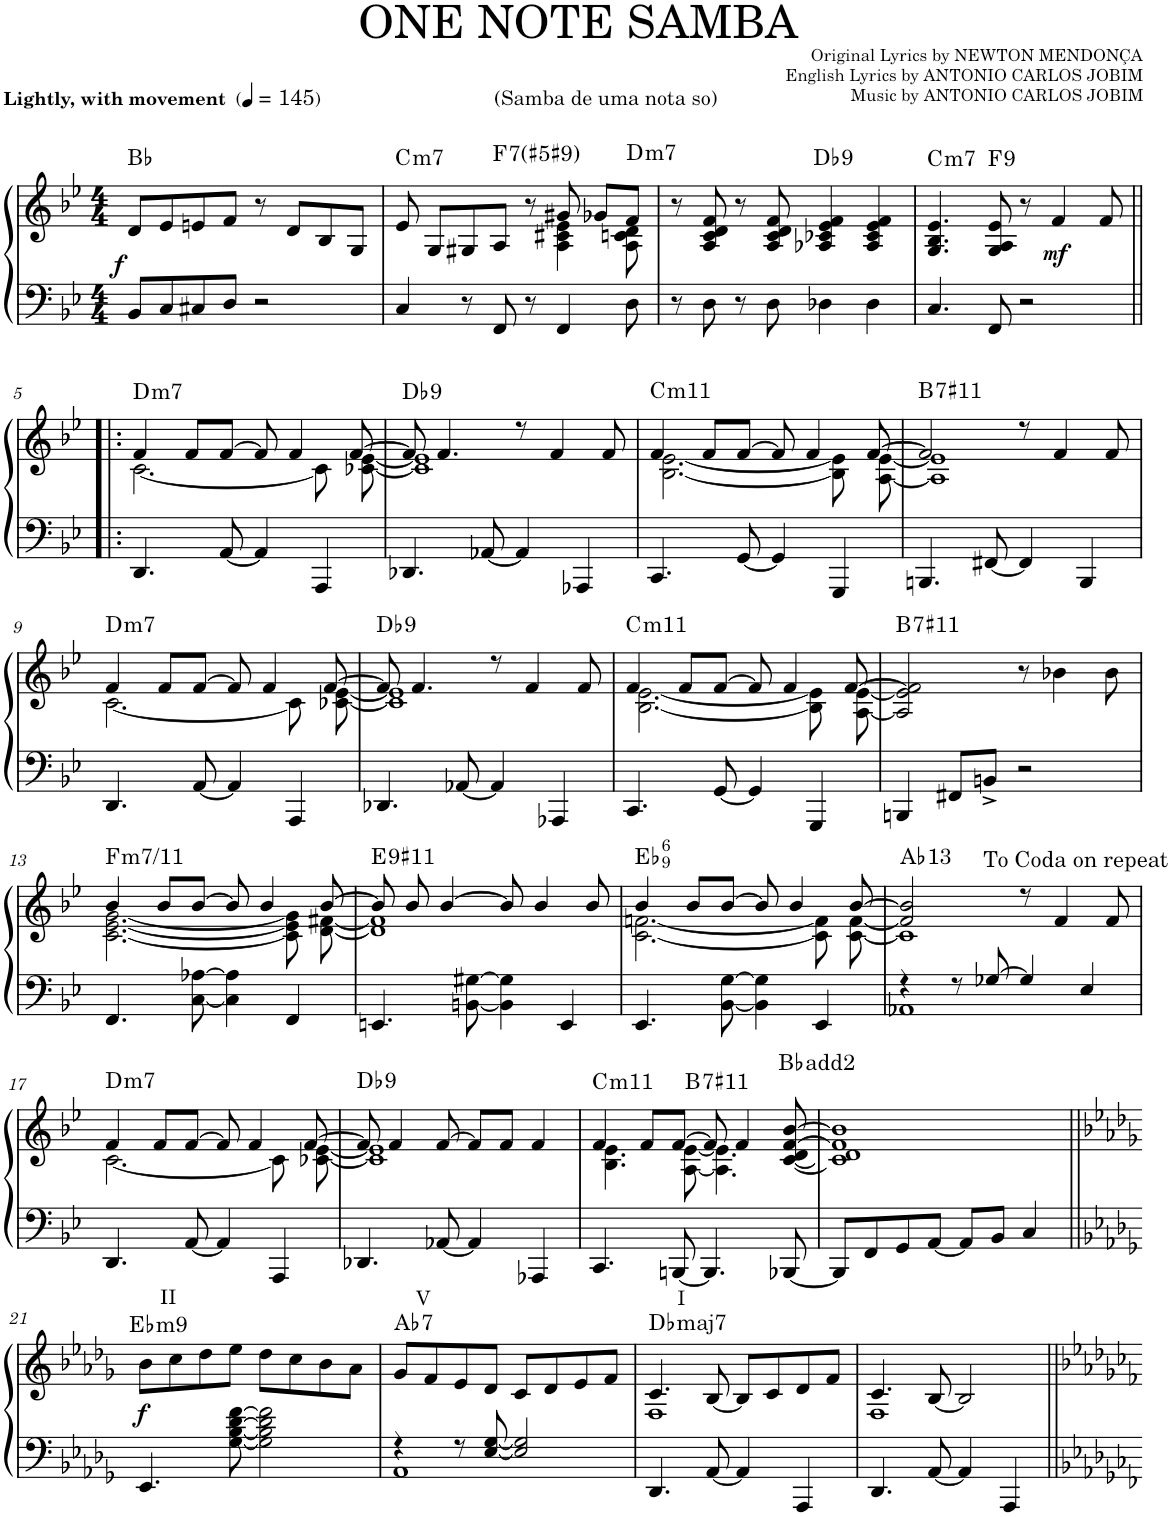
**kern	**kern	**dynam	**harte
*part1	*part1	*part1	*part1
*staff2	*staff1	*staff1/2	*
*I"Piano	*	*	*
*I'Pno.	*	*	*
*clefF4	*clefG2	*	*
*k[b-e-]	*k[b-e-]	*	*
*B-:	*B-:	*	*
*M4/4	*M4/4	*	*
*MM145	*MM145	*	*
=1	=1	=1	=1
!	!LO:TX:a:B:t=Lightly, with movement	!	!
!	!LO:TX:a:t=(Samba de uma nota so)	!	!
!	!	!LO:DY:a=2	!
8BB-/L	8d/L	f	Bb:maj
8C/	8e-/	.	.
8C#X/	8en/	.	.
8D/J	8f/J	.	.
2r	8r	.	.
.	8d/L	.	.
.	8B-/	.	.
.	8G/J	.	.
=2	=2	=2	=2
*	*^	*	*
!	!	!	!	!LO:H:kt=m7
4C/	8e-/	2ryy	.	C:min7
.	8G/L	.	.	.
8r	8G#X/	.	.	.
!	!	!	!	!LO:H:kt=7
8FF/	8A/J	.	.	F:(3,#5,b7,#9)
8r	8r	8ryy	.	.
4FF/	8g#X/	4A\ 4c#X\ 4e-\	.	.
.	8g-X/L	.	.	.
!	!	!	!	!LO:H:kt=m7
8D\	8f/J	8A\ 8cn\ 8d\	.	D:min7
*	*v	*v	*	*
=3	=3	=3	=3
8r	8r	.	.
8D\	8A/ 8c/ 8d/ 8f/	.	.
8r	8r	.	.
8D\	8A/ 8c/ 8d/ 8f/	.	.
!	!	!	!LO:H:kt=9
4D-X\	4A-X/ 4c-X/ 4e-/ 4f/	.	Db:9
4D-\	4A-/ 4c-/ 4e-/ 4f/	.	.
=4	=4	=4	=4
!	!	!	!LO:H:kt=m7
4.C/	4.G/ 4.B-/ 4.e-/	.	C:min7
!	!	!	!LO:H:kt=9
8FF/	8G/ 8A/ 8e-/	.	F:9
2r	8r	.	.
!	!	!LO:DY:b	!
.	4f/	mf	.
.	8f/	.	.
!!LO:LB:g=z
=5!|:	=5!|:	=5!|:	=5!|:
*	*^	*	*
!	!	!	!	!LO:H:kt=m7
4.DD/	4f/	[2.c\	.	D:min7
.	8f/L	.	.	.
[8AA/	[8f/J	.	.	.
4AA/]	8f/]	.	.	.
.	4f/	.	.	.
4AAA/	.	8c\]	.	.
.	[8f/	[8c-X\ [8e-\	.	.
=6	=6	=6	=6	=6
!	!	!	!	!LO:H:kt=9
4.DD-X/	8f/]	1c-] 1e-]	.	Db:9
.	4.f/	.	.	.
[8AA-X/	.	.	.	.
4AA-/]	8r	.	.	.
.	4f/	.	.	.
4AAA-X/	.	.	.	.
.	8f/	.	.	.
=7	=7	=7	=7	=7
!	!	!	!	!LO:H:kt=m11
4.CC/	4f/	[2.B-\ [2.e-\	.	C:min9(11)
.	8f/L	.	.	.
[8GG/	[8f/J	.	.	.
4GG/]	8f/]	.	.	.
.	4f/	.	.	.
4GGG/	.	8B-\] 8e-\]	.	.
.	[8f/	[8A\ [8e-\	.	.
=8	=8	=8	=8	=8
!	!	!	!	!LO:H:kt=7
4.BBBn/	2f/]	1A] 1e-]	.	B:7(#11)
[8FF#X/	.	.	.	.
4FF#/]	8r	.	.	.
.	4f/	.	.	.
4BBB/	.	.	.	.
.	8f/	.	.	.
!!LO:LB:g=z	!!
=9	=9	=9	=9	=9
!	!	!	!	!LO:H:kt=m7
4.DD/	4f/	[2.c\	.	D:min7
.	8f/L	.	.	.
[8AA/	[8f/J	.	.	.
4AA/]	8f/]	.	.	.
.	4f/	.	.	.
4AAA/	.	8c\]	.	.
.	[8f/	[8c-X\ [8e-\	.	.
=10	=10	=10	=10	=10
!	!	!	!	!LO:H:kt=9
4.DD-X/	8f/]	1c-] 1e-]	.	Db:9
.	4.f/	.	.	.
[8AA-X/	.	.	.	.
4AA-/]	8r	.	.	.
.	4f/	.	.	.
4AAA-X/	.	.	.	.
.	8f/	.	.	.
=11	=11	=11	=11	=11
!	!	!	!	!LO:H:kt=m11
4.CC/	4f/	[2.B-\ [2.e-\	.	C:min9(11)
.	8f/L	.	.	.
[8GG/	[8f/J	.	.	.
4GG/]	8f/]	.	.	.
.	4f/	.	.	.
4GGG/	.	8B-\] 8e-\]	.	.
.	[8f/	[8A\ [8e-\	.	.
=12	=12	=12	=12	=12
!	!	!	!	!LO:H:kt=7
*	*v	*v	*	*
4BBBn/	2A/] 2e-/] 2f/]	.	B:7(#11)
8FF#X/L	.	.	.
8BBn^/J	.	.	.
2r	8r	.	.
.	4b-X\	.	.
.	8b-\	.	.
!!LO:LB:g=z
=13	=13	=13	=13
*	*^	*	*
!	!	!	!	!LO:H:kt=m7/11
4.FF/	4b-/	[2.c\ [2.e-\ [2.g\	.	F:min
.	8b-/L	.	.	.
[8C\ [8A-X\	[8b-/J	.	.	.
4C\] 4A-\]	8b-/]	.	.	.
.	4b-/	.	.	.
4FF/	.	8c\] 8e-\] 8g\]	.	.
.	[8b-/	[8d\ [8f#X\	.	.
=14	=14	=14	=14	=14
!	!	!	!	!LO:H:kt=9
4.EEn/	8b-/]	1d] 1f#]	.	E:9(#11)
.	8b-/	.	.	.
.	[4b-/	.	.	.
[8BBn\ [8G#X\	.	.	.	.
4BB\] 4G#\]	8b-/]	.	.	.
.	4b-/	.	.	.
4EE/	.	.	.	.
.	8b-/	.	.	.
=15	=15	=15	=15	=15
!	!	!	!	!LO:H:kt=6
4.EE-/	4b-/	[2.c\ [2.fn\	.	Eb:maj6(9)
.	8b-/L	.	.	.
[8BB-\ [8G\	[8b-/J	.	.	.
4BB-\] 4G\]	8b-/]	.	.	.
.	4b-/	.	.	.
4EE-/	.	8c\] 8f\]	.	.
.	[8b-/	[8c\ [8f\	.	.
=16	=16	=16	=16	=16
*^	*	*	*	*
4r	1AA-X	2f/] 2b-/]	1c]	.	Ab:9(11,13)
8r	.	.	.	.	.
[8G-X/	.	.	.	.	.
4G-/]	.	8r	.	.	.
.	.	4f/	.	.	.
4E-/	.	.	.	.	.
.	.	8f/	.	.	.
*v	*v	*	*	*	*
!	!LO:TX:a:t=To Coda on repeat	!	!	!
!LO:TX:a:t=To Coda on repeat	!	!	!	!LO:H:kt=13
!!LO:LB:g=z	!!
=17	=17	=17	=17	=17
!	!	!	!	!LO:H:kt=m7
4.DD/	4f/	[2.c\	.	D:min7
.	8f/L	.	.	.
[8AA/	[8f/J	.	.	.
4AA/]	8f/]	.	.	.
.	4f/	.	.	.
4AAA/	.	8c\]	.	.
.	[8f/	[8c-X\ [8e-\	.	.
=18	=18	=18	=18	=18
!	!	!	!	!LO:H:kt=9
4.DD-X/	8f/]	1c-] 1e-]	.	Db:9
.	4f/	.	.	.
[8AA-X/	[8f/	.	.	.
4AA-/]	8f/L]	.	.	.
.	8f/J	.	.	.
4AAA-X/	4f/	.	.	.
=19	=19	=19	=19	=19
!	!	!	!	!LO:H:kt=m11
4.CC/	4f/	4.B-\ 4.e-\	.	C:min9(11)
.	8f/L	.	.	.
!	!	!	!	!LO:H:kt=7
[8BBBn/	[8f/J	[8A\ [8e-\	.	B:7(#11)
4.BBB/]	8f/]	4.A\] 4.e-\]	.	.
.	4f/	.	.	.
[8BBB-X/	[8b-/	[<8c/ [<8d/ [8f/	.	Bb:maj(2)
*	*v	*v	*	*
=20	=20	=20	=20
8BBB-/L]	1c] 1d] 1f] 1b-]	.	.
8FF/	.	.	.
8GG/	.	.	.
[8AA/J	.	.	.
8AA/L]	.	.	.
8BB-/J	.	.	.
4C/	.	.	.
!!LO:LB:g=z
=21||	=21||	=21||	=21||
*k[b-e-a-d-g-]	*k[b-e-a-d-g-]	*	*
!	!LO:TX:a:t=II	!	!
!	!	!LO:DY:b	!
4.EE-/	8b-\L	f	.
.	8cc\	.	.
.	8dd-\	.	.
[8G-\ [8B-\ [8d-\ [8f\	8ee-\J	.	.
2G-\] 2B-\] 2d-\] 2f\]	8dd-\L	.	.
.	8cc\	.	.
.	8b-\	.	.
.	8a-\J	.	.
000ryy	4.ryy	.	.
1ryy	.	.	.
4.ryy	.	.	.
=22	=22	=22	=22
*^	*	*	*
!	!	!LO:TX:a:t=V	!	!LO:H:kt=7
4r	1AA-	8g-/L	.	Ab:7
.	.	8f/	.	.
8r	.	8e-/	.	.
[<8E-/ [<8G-/	.	8d-/J	.	.
2E-/] 2G-/]	.	8c/L	.	.
.	.	8d-/	.	.
.	.	8e-/	.	.
.	.	8f/J	.	.
*v	*v	*	*	*
=23	=23	=23	=23
*	*^	*	*
!	!LO:TX:a:t=I	!	!	!LO:H:kt=maj7
4.DD-/	4.c/	1F	.	Db:maj7
[8AA-/	[<8B-/	.	.	.
4AA-/]	8B-/L]	.	.	.
.	8c/	.	.	.
4AAA-/	8d-/	.	.	.
.	8f/J	.	.	.
=24	=24	=24	=24	=24
4.DD-/	4.c/	1F	.	.
[8AA-/	[<8B-/	.	.	.
4AA-/]	2B-/]	.	.	.
4AAA-/	.	.	.	.
*	*v	*v	*	*
=||	=||	=||	=||
*-	*-	*-	*-
